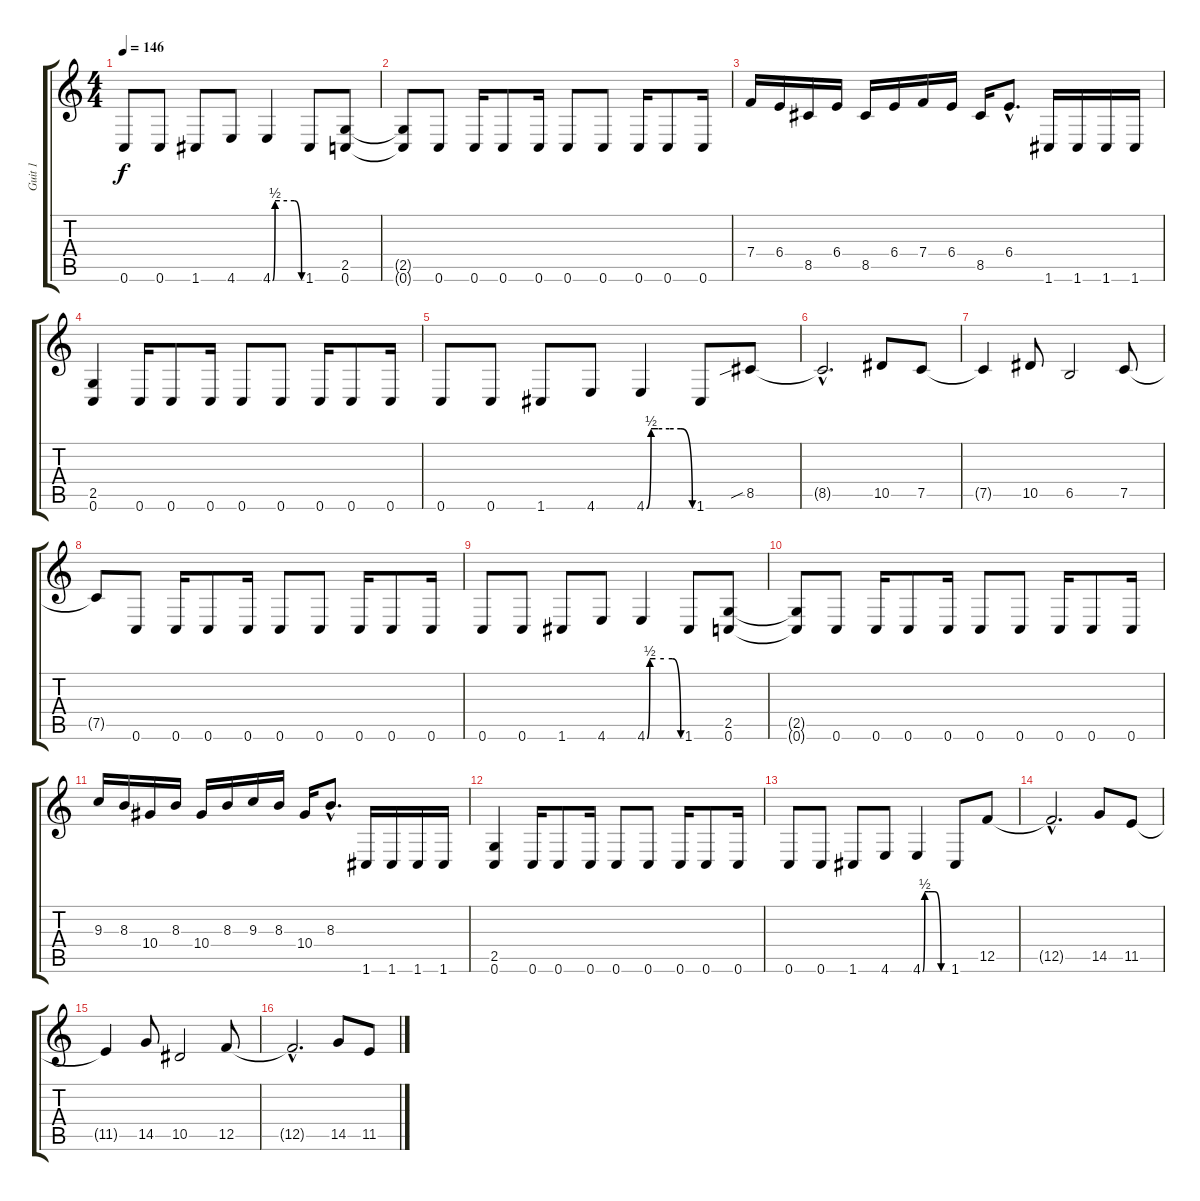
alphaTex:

\track ("Guit 1" "Guit 1") {instrument distortionguitar}
\staff {score tabs}
\tuning (C4 G3 Eb3 Bb2 F2 C2) {hide}
\ts (4 4)
\tempo 146
\clef g2
\ks c
0.6.8{dy f} 0.6.8 1.6.8 4.6.8 4.6{be (custom 0 0 5 2 15 2 30 2 45 2 60 0)}.4 1.6.8 (2.5 0.6).8 |
(2.5{t} 0.6{t}).8 0.6.8 0.6.16 0.6.8 0.6.16 0.6.8 0.6.8 0.6.16 0.6.8 0.6.16 |
7.4.16 6.4.16 8.5.16 6.4.16 8.5.16 6.4.16 7.4.16 6.4.16 8.5.16 6.4{hac}.8{d} 1.6.16 1.6.16 1.6.16 1.6.16 |
(2.5 0.6).4 0.6.16 0.6.8 0.6.16 0.6.8 0.6.8 0.6.16 0.6.8 0.6.16 |
0.6.8 0.6.8 1.6.8 4.6.8 4.6{be (custom 0 0 6 2 15 2 30 2 45 2 60 0)}.4 1.6.8 8.5{sib}.8 |
8.5{hac t}.2{d} 10.5.8 7.5.8 |
7.5{t}.4 10.5.8 6.5.2 7.5.8 |
7.5{t}.8 0.6.8 0.6.16 0.6.8 0.6.16 0.6.8 0.6.8 0.6.16 0.6.8 0.6.16 |
0.6.8 0.6.8 1.6.8 4.6.8 4.6{be (custom 0 0 5 2 15 2 30 2 45 2 60 0)}.4 1.6.8 (2.5 0.6).8 |
(2.5{t} 0.6{t}).8 0.6.8 0.6.16 0.6.8 0.6.16 0.6.8 0.6.8 0.6.16 0.6.8 0.6.16 |
9.3.16 8.3.16 10.4.16 8.3.16 10.4.16 8.3.16 9.3.16 8.3.16 10.4.16 8.3{hac}.8{d} 1.6.16 1.6.16 1.6.16 1.6.16 |
(2.5 0.6).4 0.6.16 0.6.8 0.6.16 0.6.8 0.6.8 0.6.16 0.6.8 0.6.16 |
0.6.8 0.6.8 1.6.8 4.6.8 4.6{be (custom 0 0 5 2 15 2 30 2 45 0 60 0)}.4 1.6.8 12.5.8 |
12.5{hac t}.2{d} 14.5.8 11.5.8 |
11.5{t}.4 14.5.8 10.5.2 12.5.8 |
12.5{hac t}.2{d} 14.5.8 11.5.8
